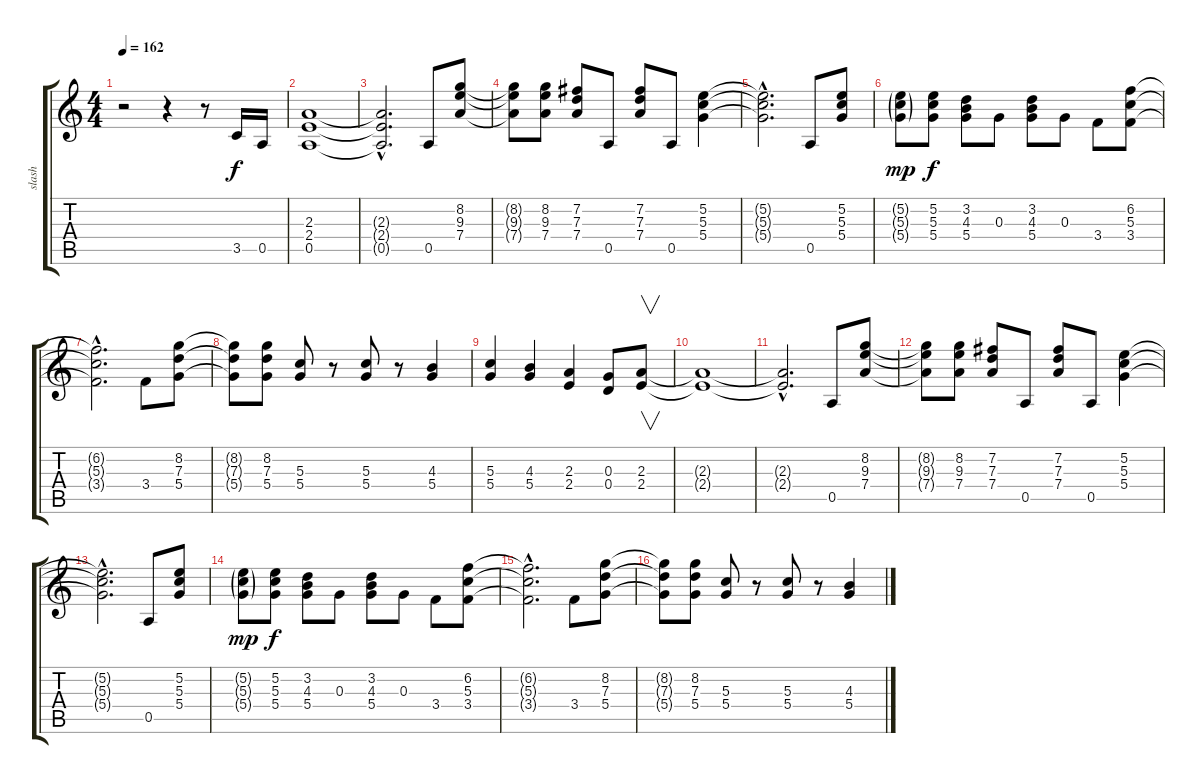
\track ("slash" "slash") {instrument distortionguitar}
\staff {score tabs}
\tuning (E4 B3 G3 D3 A2 E2) {hide}
\ts (4 4)
\tempo 162
\clef g2
\ks c
r.2{dy f instrument distortionguitar} r.4 r.8 3.5.16 0.5.16 |
(2.3 2.4 0.5).1 |
(2.3{hac t} 2.4{hac t} 0.5{hac t}).2{d} 0.5.8 (8.2 9.3 7.4).8 |
(8.2{t} 9.3{t} 7.4{t}).8 (8.2 9.3 7.4).8 (7.2 7.3 7.4).8 0.5.8 (7.2 7.3 7.4).8 0.5.8 (5.2 5.3 5.4).4 |
(5.2{hac t} 5.3{hac t} 5.4{hac t}).2{d} 0.5.8 (5.2 5.3 5.4).8 |
(5.2{g} 5.3{g} 5.4{g}).8{dy mp} (5.2 5.3 5.4).8{dy f} (3.2 4.3 5.4).8 0.3.8 (3.2 4.3 5.4).8 0.3.8 3.4.8 (6.2 5.3 3.4).8 |
(6.2{hac t} 5.3{hac t} 3.4{hac t}).2{d} 3.4.8 (8.2 7.3 5.4).8 |
(8.2{t} 7.3{t} 5.4{t}).8 (8.2 7.3 5.4).8 (5.3 5.4).8 r.8 (5.3 5.4).8 r.8 (4.3 5.4).4 |
(5.3 5.4).4 (4.3 5.4).4 (2.3 2.4).4 (0.3 0.4).8 (2.3 2.4).8{v} |
(2.3{t} 2.4{t}).1 |
(2.3{hac t} 2.4{hac t}).2{d} 0.5.8 (8.2 9.3 7.4).8 |
(8.2{t} 9.3{t} 7.4{t}).8 (8.2 9.3 7.4).8 (7.2 7.3 7.4).8 0.5.8 (7.2 7.3 7.4).8 0.5.8 (5.2 5.3 5.4).4 |
(5.2{hac t} 5.3{hac t} 5.4{hac t}).2{d} 0.5.8 (5.2 5.3 5.4).8 |
(5.2{g} 5.3{g} 5.4{g}).8{dy mp} (5.2 5.3 5.4).8{dy f} (3.2 4.3 5.4).8 0.3.8 (3.2 4.3 5.4).8 0.3.8 3.4.8 (6.2 5.3 3.4).8 |
(6.2{hac t} 5.3{hac t} 3.4{hac t}).2{d} 3.4.8 (8.2 7.3 5.4).8 |
(8.2{t} 7.3{t} 5.4{t}).8 (8.2 7.3 5.4).8 (5.3 5.4).8 r.8 (5.3 5.4).8 r.8 (4.3 5.4).4
